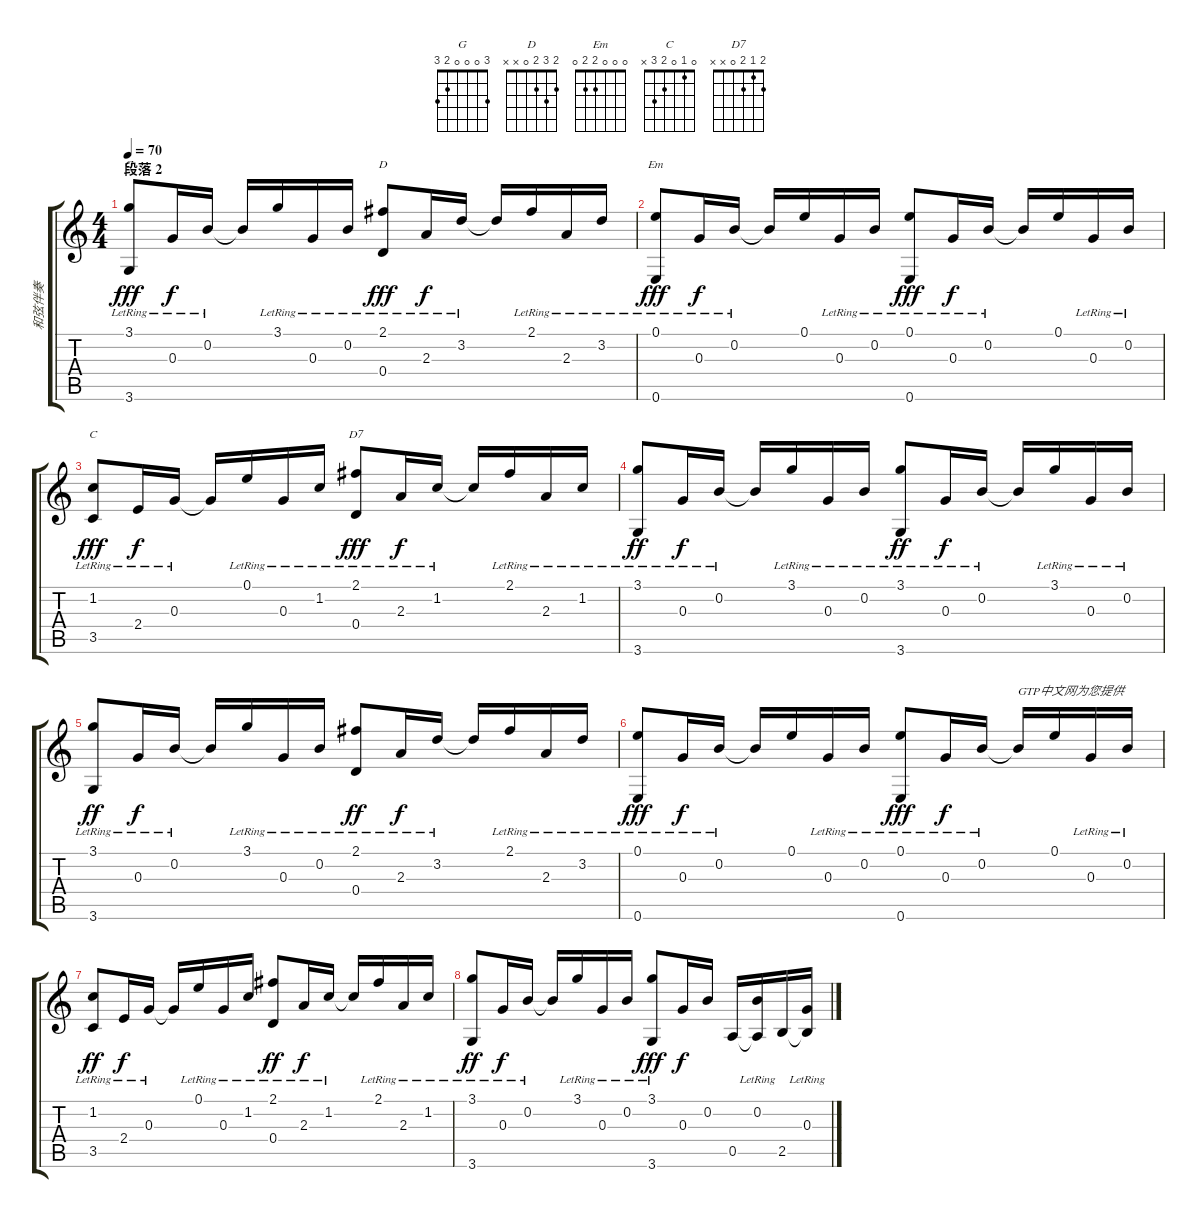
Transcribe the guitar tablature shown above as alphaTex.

\track ("和弦伴奏" "和弦伴奏") {instrument acousticguitarsteel}
\staff {score tabs}
\tuning (E4 B3 G3 D3 A2 E2) {hide}
\chord ("G" 3 0 0 0 2 3)
\chord ("D" 2 3 2 0 x x)
\chord ("Em" 0 0 0 2 2 0)
\chord ("C" 0 1 0 2 3 x)
\chord ("D7" 2 1 2 0 x x)
\ts (4 4)
\section ("" "段落 2")
\tempo 70
\clef g2
\ks c
(3.1{lr} 3.6{lr}).8{ch "G" dy fff balance 4} 0.3{lr}.16{dy f} 0.2{lr}.16 0.2{t}.16{beam Up} 3.1{lr}.16{beam Up} 0.3{lr}.16{beam Up} 0.2{lr}.16{beam Up} (2.1{lr} 0.4{lr}).8{ch "D" dy fff beam Up} 2.3{lr}.16{dy f beam Up} 3.2{lr}.16{beam Up} 3.2{t}.16{beam Up} 2.1{lr}.16{beam Up} 2.3{lr}.16{beam Up} 3.2{lr}.16{beam Up} |
(0.1{lr} 0.6{lr}).8{ch "Em" dy fff} 0.3{lr}.16{dy f} 0.2{lr}.16 0.2{t}.16{beam Up} 0.1.16{beam Up} 0.3{lr}.16{beam Up} 0.2{lr}.16{beam Up} (0.1{lr} 0.6{lr}).8{dy fff} 0.3{lr}.16{dy f} 0.2{lr}.16 0.2{t}.16{beam Up} 0.1.16{beam Up} 0.3{lr}.16{beam Up} 0.2{lr}.16{beam Up} |
(1.2{lr} 3.5{lr}).8{ch "C" dy fff} 2.4{lr}.16{dy f} 0.3{lr}.16 0.3{t}.16{beam Up} 0.1{lr}.16{beam Up} 0.3{lr}.16{beam Up} 1.2{lr}.16{beam Up} (2.1{lr} 0.4{lr}).8{ch "D7" dy fff beam Up} 2.3{lr}.16{dy f beam Up} 1.2{lr}.16{beam Up} 1.2{t}.16{beam Up} 2.1{lr}.16{beam Up} 2.3{lr}.16{beam Up} 1.2{lr}.16{beam Up} |
(3.1{lr} 3.6{lr}).8{dy ff} 0.3{lr}.16{dy f} 0.2{lr}.16 0.2{t}.16{beam Up} 3.1{lr}.16{beam Up} 0.3{lr}.16{beam Up} 0.2{lr}.16{beam Up} (3.1{lr} 3.6{lr}).8{dy ff} 0.3{lr}.16{dy f} 0.2{lr}.16 0.2{t}.16{beam Up} 3.1{lr}.16{beam Up} 0.3{lr}.16{beam Up} 0.2{lr}.16{beam Up} |
(3.1{lr} 3.6{lr}).8{dy ff} 0.3{lr}.16{dy f} 0.2{lr}.16 0.2{t}.16{beam Up} 3.1{lr}.16{beam Up} 0.3{lr}.16{beam Up} 0.2{lr}.16{beam Up} (2.1{lr} 0.4{lr}).8{dy ff beam Up} 2.3{lr}.16{dy f beam Up} 3.2{lr}.16{beam Up} 3.2{t}.16{beam Up} 2.1{lr}.16{beam Up} 2.3{lr}.16{beam Up} 3.2{lr}.16{beam Up} |
(0.1{lr} 0.6{lr}).8{dy fff} 0.3{lr}.16{dy f} 0.2{lr}.16 0.2{t}.16{beam Up} 0.1.16{beam Up} 0.3{lr}.16{beam Up} 0.2{lr}.16{beam Up} (0.1{lr} 0.6{lr}).8{dy fff} 0.3{lr}.16{dy f} 0.2{lr}.16 0.2{t}.16{txt "GTP中文网为您提供" beam Up} 0.1.16{beam Up} 0.3{lr}.16{beam Up} 0.2{lr}.16{beam Up} |
(1.2{lr} 3.5{lr}).8{dy ff} 2.4{lr}.16{dy f} 0.3{lr}.16 0.3{t}.16{beam Up} 0.1{lr}.16{beam Up} 0.3{lr}.16{beam Up} 1.2{lr}.16{beam Up} (2.1{lr} 0.4{lr}).8{dy ff beam Up} 2.3{lr}.16{dy f beam Up} 1.2{lr}.16{beam Up} 1.2{t}.16{beam Up} 2.1{lr}.16{beam Up} 2.3{lr}.16{beam Up} 1.2{lr}.16{beam Up} |
(3.1{lr} 3.6{lr}).8{dy ff} 0.3{lr}.16{dy f} 0.2{lr}.16 0.2{t}.16{beam Up} 3.1{lr}.16{beam Up} 0.3{lr}.16{beam Up} 0.2{lr}.16{beam Up} (3.1 3.6{lr}).8{dy fff} 0.3.16{dy f} 0.2.16 0.5.16 (0.2{lr} 0.5{t}).16 2.5.16 (0.3{lr} 2.5{t}).16
